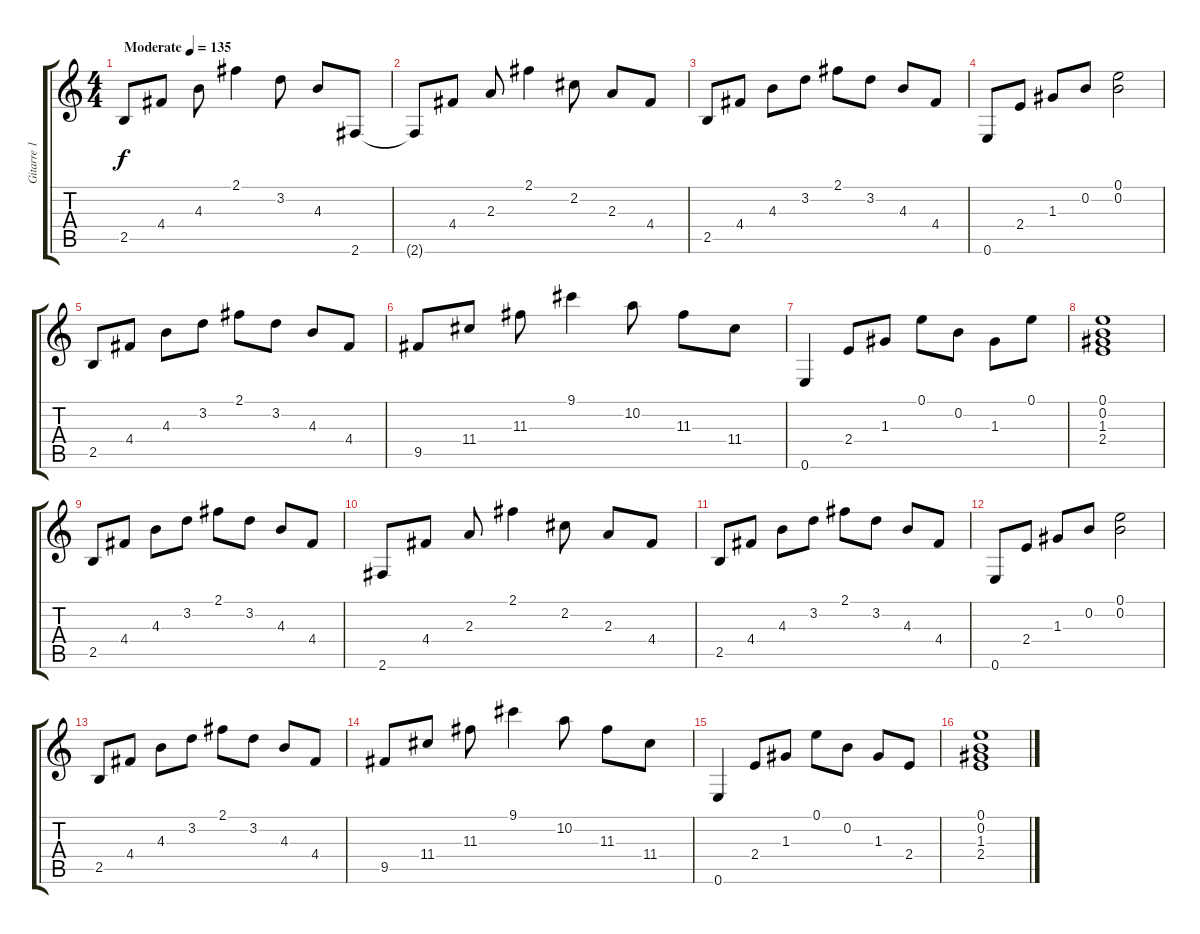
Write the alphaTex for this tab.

\track ("Gitarre 1 " "Gitarre 1 ") {instrument electricguitarclean}
\staff {score tabs}
\tuning (E4 B3 G3 D3 A2 E2) {hide}
\ts (4 4)
\tempo (135 "Moderate")
\clef g2
\ks c
2.5.8{dy f instrument electricguitarclean} 4.4.8 4.3.8 2.1.4 3.2.8 4.3.8 2.6.8 |
2.6{t}.8 4.4.8 2.3.8 2.1.4 2.2.8 2.3.8 4.4.8 |
2.5.8 4.4.8 4.3.8 3.2.8 2.1.8 3.2.8 4.3.8 4.4.8 |
0.6.8 2.4.8 1.3.8 0.2.8 (0.1 0.2).2 |
2.5.8 4.4.8 4.3.8 3.2.8 2.1.8 3.2.8 4.3.8 4.4.8 |
9.5.8 11.4.8 11.3.8 9.1.4 10.2.8 11.3.8 11.4.8 |
0.6.4 2.4.8 1.3.8 0.1.8 0.2.8 1.3.8 0.1.8 |
(0.1 0.2 1.3 2.4).1 |
2.5.8 4.4.8 4.3.8 3.2.8 2.1.8 3.2.8 4.3.8 4.4.8 |
2.6.8 4.4.8 2.3.8 2.1.4 2.2.8 2.3.8 4.4.8 |
2.5.8 4.4.8 4.3.8 3.2.8 2.1.8 3.2.8 4.3.8 4.4.8 |
0.6.8 2.4.8 1.3.8 0.2.8 (0.1 0.2).2 |
2.5.8 4.4.8 4.3.8 3.2.8 2.1.8 3.2.8 4.3.8 4.4.8 |
9.5.8 11.4.8 11.3.8 9.1.4 10.2.8 11.3.8 11.4.8 |
0.6.4 2.4.8 1.3.8 0.1.8 0.2.8 1.3.8 2.4.8 |
(0.1 0.2 1.3 2.4).1
